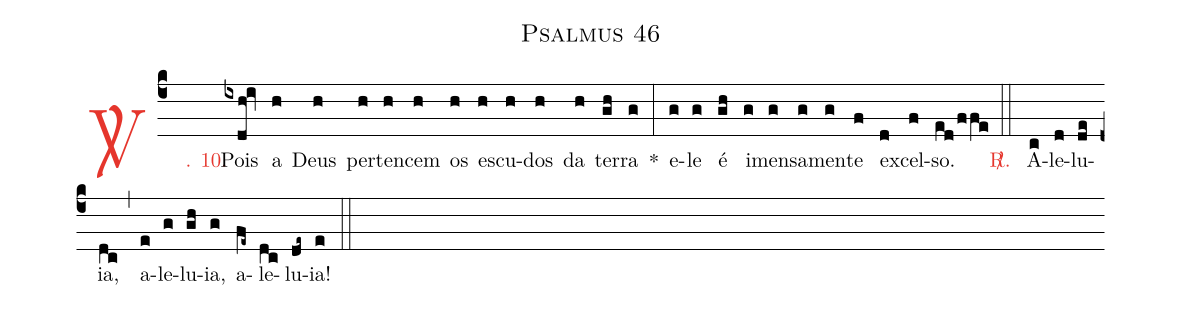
name: Psalmus 46;
%%
(c4)

<c><sp>V/</sp>. 10.</c>() Pois(ixdh!iv) a(h) Deus(h) per(h)ten(h)cem(h) os(h) es(h)cu(h)dos(h) da(h) ter(gh)ra(g) *(:) e(g)le(g) é(gh) i(g)men(g)sa(g)men(g)te(f) ex(d)cel(f)so.(ed/ffe)

(::)

<c><sp>R/</sp>.</c>() A(c)le(d)lu(de)ia,(dc) (,) a(e)le(g)lu(gh)ia,(g) a(fe~)le(dc)lu(de~)ia!(e)

(::)
